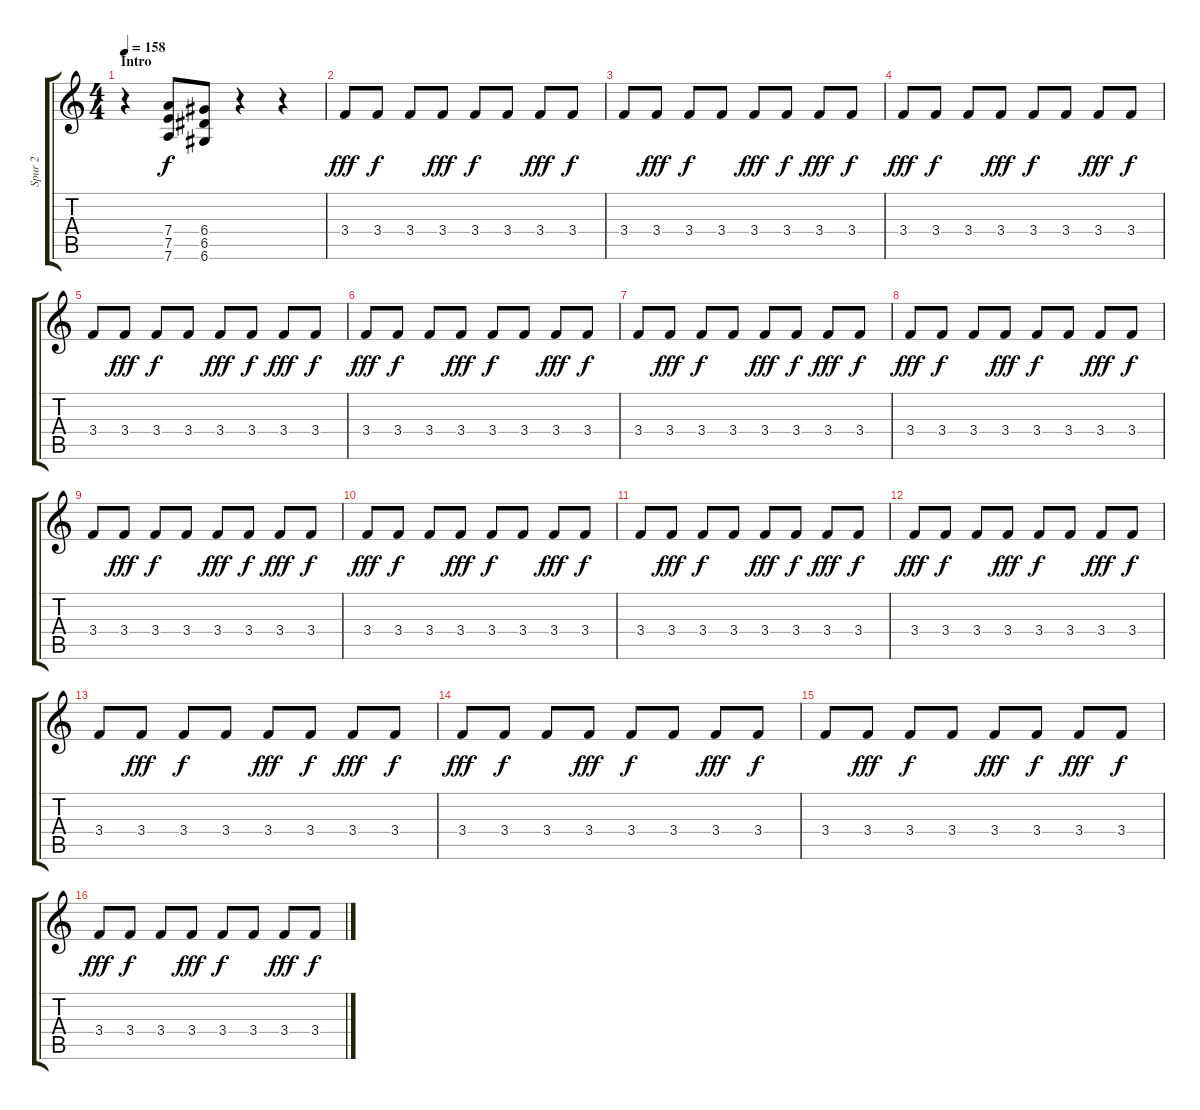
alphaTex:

\track ("Spur 2" "Spur 2") {instrument overdrivenguitar}
\staff {score tabs}
\tuning (E4 B3 G3 D3 A2 D2) {hide}
\ts (4 4)
\section ("" "Intro")
\tempo 158
\clef g2
\ks c
r.4{dy f instrument distortionguitar} (7.4 7.5 7.6).8 (6.4 6.5 6.6).8 r.4 r.4 |
3.4.8{dy fff instrument overdrivenguitar} 3.4.8{dy f} 3.4.8 3.4.8{dy fff} 3.4.8{dy f} 3.4.8 3.4.8{dy fff} 3.4.8{dy f} |
3.4.8 3.4.8{dy fff} 3.4.8{dy f} 3.4.8 3.4.8{dy fff} 3.4.8{dy f} 3.4.8{dy fff} 3.4.8{dy f} |
3.4.8{dy fff} 3.4.8{dy f} 3.4.8 3.4.8{dy fff} 3.4.8{dy f} 3.4.8 3.4.8{dy fff} 3.4.8{dy f} |
3.4.8 3.4.8{dy fff} 3.4.8{dy f} 3.4.8 3.4.8{dy fff} 3.4.8{dy f} 3.4.8{dy fff} 3.4.8{dy f} |
3.4.8{dy fff} 3.4.8{dy f} 3.4.8 3.4.8{dy fff} 3.4.8{dy f} 3.4.8 3.4.8{dy fff} 3.4.8{dy f} |
3.4.8 3.4.8{dy fff} 3.4.8{dy f} 3.4.8 3.4.8{dy fff} 3.4.8{dy f} 3.4.8{dy fff} 3.4.8{dy f} |
3.4.8{dy fff} 3.4.8{dy f} 3.4.8 3.4.8{dy fff} 3.4.8{dy f} 3.4.8 3.4.8{dy fff} 3.4.8{dy f} |
3.4.8 3.4.8{dy fff} 3.4.8{dy f} 3.4.8 3.4.8{dy fff} 3.4.8{dy f} 3.4.8{dy fff} 3.4.8{dy f} |
3.4.8{dy fff} 3.4.8{dy f} 3.4.8 3.4.8{dy fff} 3.4.8{dy f} 3.4.8 3.4.8{dy fff} 3.4.8{dy f} |
3.4.8 3.4.8{dy fff} 3.4.8{dy f} 3.4.8 3.4.8{dy fff} 3.4.8{dy f} 3.4.8{dy fff} 3.4.8{dy f} |
3.4.8{dy fff} 3.4.8{dy f} 3.4.8 3.4.8{dy fff} 3.4.8{dy f} 3.4.8 3.4.8{dy fff} 3.4.8{dy f} |
3.4.8 3.4.8{dy fff} 3.4.8{dy f} 3.4.8 3.4.8{dy fff} 3.4.8{dy f} 3.4.8{dy fff} 3.4.8{dy f} |
3.4.8{dy fff} 3.4.8{dy f} 3.4.8 3.4.8{dy fff} 3.4.8{dy f} 3.4.8 3.4.8{dy fff} 3.4.8{dy f} |
3.4.8 3.4.8{dy fff} 3.4.8{dy f} 3.4.8 3.4.8{dy fff} 3.4.8{dy f} 3.4.8{dy fff} 3.4.8{dy f} |
3.4.8{dy fff} 3.4.8{dy f} 3.4.8 3.4.8{dy fff} 3.4.8{dy f} 3.4.8 3.4.8{dy fff} 3.4.8{dy f}
